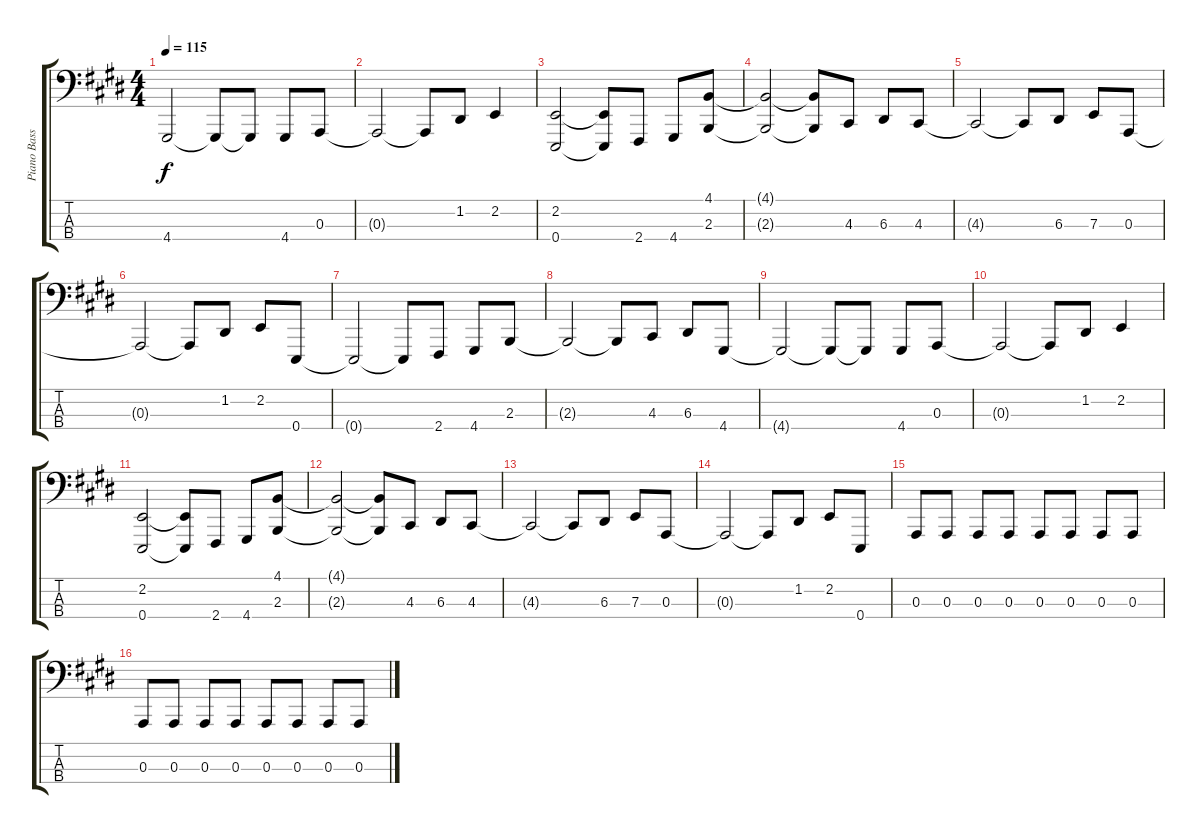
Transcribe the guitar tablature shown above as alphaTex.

\track ("Piano Bass" "Piano Bass") {instrument acousticgrandpiano}
\staff {score tabs}
\tuning (G2 D2 A1 E1) {hide}
\ts (4 4)
\tempo 115
\clef f4
\ks c#minor
4.4{t}.2{dy f} 4.4{t}.8 4.4{t}.8 4.4.8 0.3.8 |
0.3{t}.2 0.3{t}.8 1.2.8 2.2.4 |
(2.2 0.4).2 (2.2{t} 0.4{t}).8 2.4.8 4.4.8 (4.1 2.3).8 |
(4.1{t} 2.3{t}).2 (4.1{t} 2.3{t}).8 4.3.8 6.3.8 4.3.8 |
4.3{t}.2 4.3{t}.8 6.3.8 7.3.8 0.3.8 |
0.3{t}.2 0.3{t}.8 1.2.8 2.2.8 0.4.8 |
0.4{t}.2 0.4{t}.8 2.4.8 4.4.8 2.3.8 |
2.3{t}.2 2.3{t}.8 4.3.8 6.3.8 4.4.8 |
4.4{t}.2 4.4{t}.8 4.4{t}.8 4.4.8 0.3.8 |
0.3{t}.2 0.3{t}.8 1.2.8 2.2.4 |
(2.2 0.4).2 (2.2{t} 0.4{t}).8 2.4.8 4.4.8 (4.1 2.3).8 |
(4.1{t} 2.3{t}).2 (4.1{t} 2.3{t}).8 4.3.8 6.3.8 4.3.8 |
4.3{t}.2 4.3{t}.8 6.3.8 7.3.8 0.3.8 |
0.3{t}.2 0.3{t}.8 1.2.8 2.2.8 0.4.8 |
0.3.8 0.3.8 0.3.8 0.3.8 0.3.8 0.3.8 0.3.8 0.3.8 |
0.3.8 0.3.8 0.3.8 0.3.8 0.3.8 0.3.8 0.3.8 0.3.8
